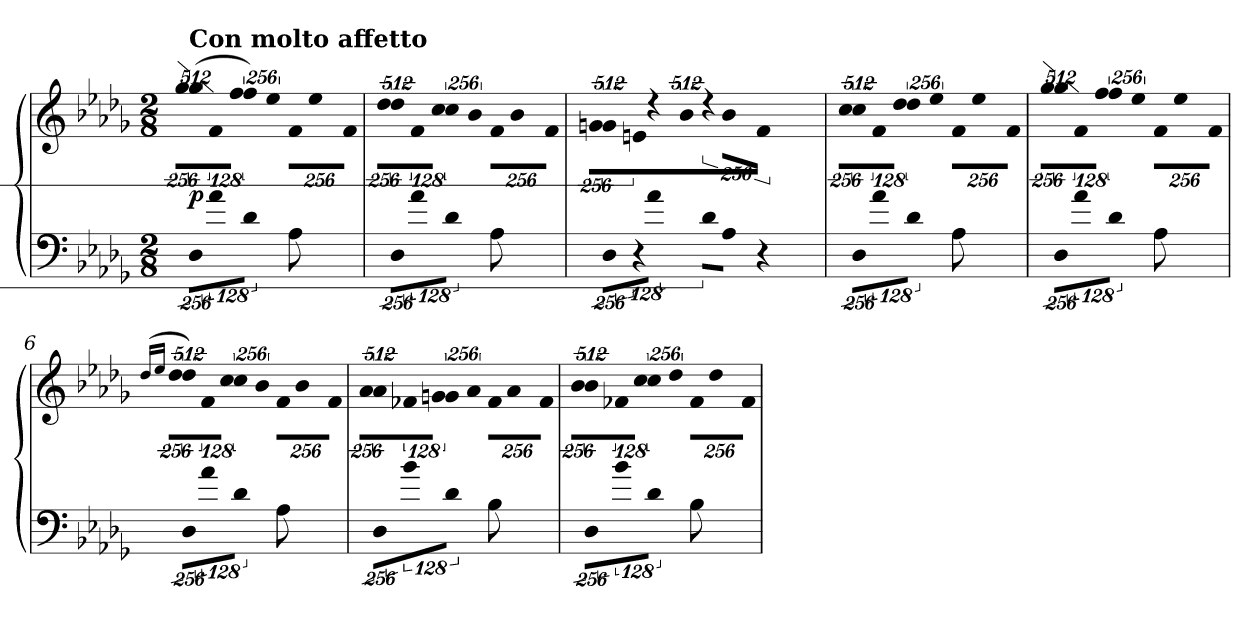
**kern	**kern	**dynam
*part1	*part1	*part1
*staff2	*staff1	*staff1/2
*clefF4	*clefG2	*
*k[b-e-a-d-g-]	*k[b-e-a-d-g-]	*
*D-:	*D-:	*
*M2/8	*M2/8	*
=1	=1	=1
*	*^	*
!	!LO:TX:a:B:t=Con molto affetto	!	!
!LO:N:vis=16	!LO:N:vis=8	!LO:N:vis=16	!LO:DY:b
4096%171D-\LL	(>4096%341gg-/	4096%171gg-\LL	p
!LO:N:vis=16	!	!LO:N:vis=16	!
2048%85a-\	.	2048%85f\	.
!LO:N:vis=16	!LO:N:vis=8	!LO:N:vis=16	!
4096%171d-\JJ	2048%171ff/)	4096%171ff\JJ	.
!	!	!LO:N:vis=16	!
8A-\	.	4096%171f\LL	.
!	!LO:N:vis=8	!LO:N:vis=16	!
.	4096%341ee-/	2048%85ee-\	.
!	!	!LO:N:vis=16	!
.	.	4096%171f\JJ	.
=2	=2	=2	=2
!LO:N:vis=16	!LO:N:vis=8	!LO:N:vis=16	!
4096%171D-\LL	4096%341dd-/	4096%171dd-\LL	.
!LO:N:vis=16	!	!LO:N:vis=16	!
2048%85a-\	.	2048%85f\	.
!LO:N:vis=16	!LO:N:vis=8	!LO:N:vis=16	!
4096%171d-\JJ	2048%171cc/	4096%171cc\JJ	.
!	!	!LO:N:vis=16	!
8A-\	.	4096%171f\LL	.
!	!LO:N:vis=8	!LO:N:vis=16	!
.	4096%341b-/	2048%85b-\	.
!	!	!LO:N:vis=16	!
.	.	4096%171f\JJ	.
=3	=3	=3	=3
!LO:N:vis=16	!LO:N:vis=8	!LO:N:vis=16	!
4096%171D-\KL	4096%341gn/	4096%171g\LL	.
!LO:N:vis=16	!	!LO:N:vis=16	!
2048%85r	.	2048%85en\JJ	.
!LO:N:vis=16	!	!LO:N:vis=16	!
4096%171a-\Jk	16raayy	4096%171rcc	.
!LO:N:vis=16	!	!LO:N:vis=16	!
4096%171d-\LL	.	4096%171rcc	.
.	64raayy	.	.
.	256raayy	.	.
.	1024.raayy	.	.
!LO:N:vis=16	!LO:N:vis=8	!LO:N:vis=16	!
2048%85A-\JJ	4096%341b-/	2048%85b-\LL	.
!	!	!LO:N:vis=16	!
2048%57r	.	4096%171f\JJ	.
4096%57ryy	.	.	.
=4	=4	=4	=4
!LO:N:vis=16	!LO:N:vis=8	!LO:N:vis=16	!
4096%171D-\LL	4096%341cc/	4096%171cc\LL	.
!LO:N:vis=16	!	!LO:N:vis=16	!
2048%85a-\	.	2048%85f\	.
!LO:N:vis=16	!LO:N:vis=8	!LO:N:vis=16	!
4096%171d-\JJ	2048%171dd-/	4096%171dd-\JJ	.
!	!	!LO:N:vis=16	!
8A-\	.	4096%171f\LL	.
!	!LO:N:vis=8	!LO:N:vis=16	!
.	4096%341ee-/	2048%85ee-\	.
!	!	!LO:N:vis=16	!
.	.	4096%171f\JJ	.
!!LO:LB:g=z	!!
=5	=5	=5	=5
!LO:N:vis=16	!LO:N:vis=8	!LO:N:vis=16	!
4096%171D-\LL	4096%341gg-/	4096%171gg-\LL	.
!LO:N:vis=16	!	!LO:N:vis=16	!
2048%85a-\	.	2048%85f\	.
!LO:N:vis=16	!LO:N:vis=8	!LO:N:vis=16	!
4096%171d-\JJ	2048%171ff/	4096%171ff\JJ	.
!	!	!LO:N:vis=16	!
8A-\	.	4096%171f\LL	.
!	!LO:N:vis=8	!LO:N:vis=16	!
.	4096%341ee-/	2048%85ee-\	.
!	!	!LO:N:vis=16	!
.	.	4096%171f\JJ	.
=6	=6	=6	=6
.	(>16qdd-/LL	.	.
.	16qee-/JJ	.	.
!LO:N:vis=16	!LO:N:vis=8	!LO:N:vis=16	!
4096%171D-\LL	4096%341dd-/)	4096%171dd-\LL	.
!LO:N:vis=16	!	!LO:N:vis=16	!
2048%85a-\	.	2048%85f\	.
!LO:N:vis=16	!LO:N:vis=8	!LO:N:vis=16	!
4096%171d-\JJ	2048%171cc/	4096%171cc\JJ	.
!	!	!LO:N:vis=16	!
8A-\	.	4096%171f\LL	.
!	!LO:N:vis=8	!LO:N:vis=16	!
.	4096%341b-/	2048%85b-\	.
!	!	!LO:N:vis=16	!
.	.	4096%171f\JJ	.
=7	=7	=7	=7
!LO:N:vis=16	!LO:N:vis=8	!LO:N:vis=16	!
4096%171D-\LL	4096%341a-/	4096%171a-\LL	.
!LO:N:vis=16	!	!LO:N:vis=16	!
2048%85b-\	.	2048%85f-X\	.
!LO:N:vis=16	!LO:N:vis=8	!LO:N:vis=16	!
4096%171d-\JJ	2048%171gn/	4096%171g\JJ	.
!	!	!LO:N:vis=16	!
8B-\	.	4096%171f-\LL	.
!	!LO:N:vis=8	!LO:N:vis=16	!
.	4096%341a-/	2048%85a-\	.
!	!	!LO:N:vis=16	!
.	.	4096%171f-\JJ	.
=8	=8	=8	=8
!LO:N:vis=16	!LO:N:vis=8	!LO:N:vis=16	!
4096%171D-\LL	4096%341b-/	4096%171b-\LL	.
!LO:N:vis=16	!	!LO:N:vis=16	!
2048%85b-\	.	2048%85f-X\	.
!LO:N:vis=16	!LO:N:vis=8	!LO:N:vis=16	!
4096%171d-\JJ	2048%171cc/	4096%171cc\JJ	.
!	!	!LO:N:vis=16	!
8B-\	.	4096%171f-\LL	.
!	!LO:N:vis=8	!LO:N:vis=16	!
.	4096%341dd-/	2048%85dd-\	.
!	!	!LO:N:vis=16	!
.	.	4096%171f-\JJ	.
*	*v	*v	*
=	=	=
*-	*-	*-
